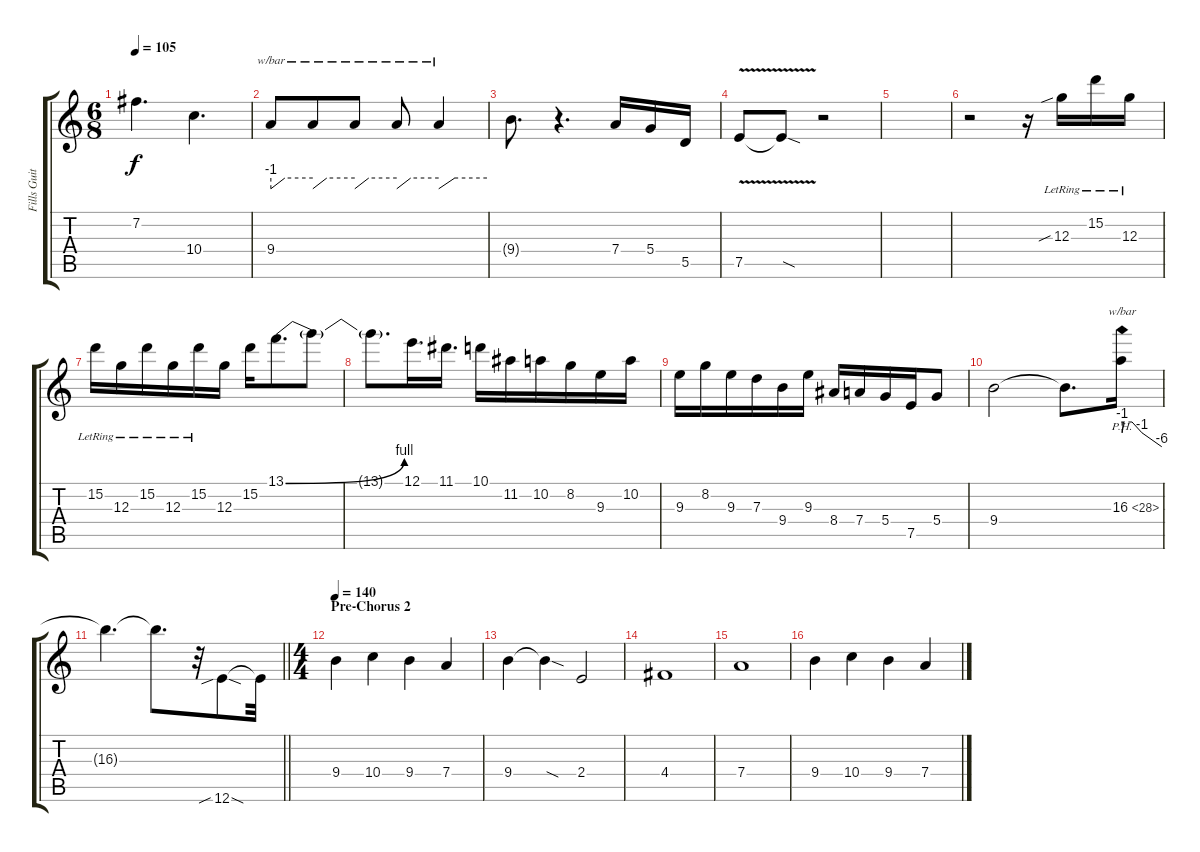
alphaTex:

\track ("Fills Guitar" "Fills Guit") {instrument distortionguitar}
\staff {score tabs}
\tuning (E4 B3 G3 D3 A2 E2) {hide}
\ts (6 8)
\tempo 105
\clef g2
\ks c
7.2.4{d dy f} 10.4.4{d} |
9.4.8{tbe (custom default 0 -4 20 0 60 0)} 9.4{t}.8{tbe (custom default 0 -4 20 0 60 0)} 9.4{t}.8{tbe (custom default 0 -4 20 0 60 0)} 9.4{t}.8{tbe (custom default 0 -4 20 0 60 0)} 9.4{t}.4{tbe (custom default 0 -4 20 0 60 0)} |
9.4{t}.8{d} r.4{d} 7.4.16 5.4.16 5.5.16 |
7.5{v}.8 7.5{sod t}.8 r.2 |
|
r.2 r.16 12.3{sib lr}.16 15.2{lr}.16 12.3{lr}.16 |
15.2{lr}.16 12.3{lr}.16 15.2{lr}.16 12.3{lr}.16 15.2{lr}.16 12.3.16 15.2.16 13.1{be (bend 0 0 60 4)}.8{d} 13.1{t}.8 |
13.1{t}.8{d} 12.1.16{d} 11.1.16{d} 10.1.16 11.2.16 10.2.16 8.2.16 9.3.16 10.2.16 |
9.3.16 8.2.16 9.3.16 7.3.16 9.4.16 9.3.16 8.4.16 7.4.16 5.4.16 7.5.16 5.4.8 |
9.4.2 9.4{t}.8{d} 16.3{ph 12}.16{tbe (custom default 0 -4 2 0 15 0 30 -4 60 -24)} |
\barLineRight lightlight
16.3{t}.4{d} 16.3{t}.8{d} r.32 12.6{sib sod}.8 12.6{t}.32 |
\ts (4 4)
\section ("" "Pre-Chorus 2")
\tempo 140
9.4.4 10.4.4 9.4.4 7.4.4 |
9.4.4 9.4{sod t}.4 2.4.2 |
4.4.1 |
7.4.1 |
9.4.4 10.4.4 9.4.4 7.4.4
